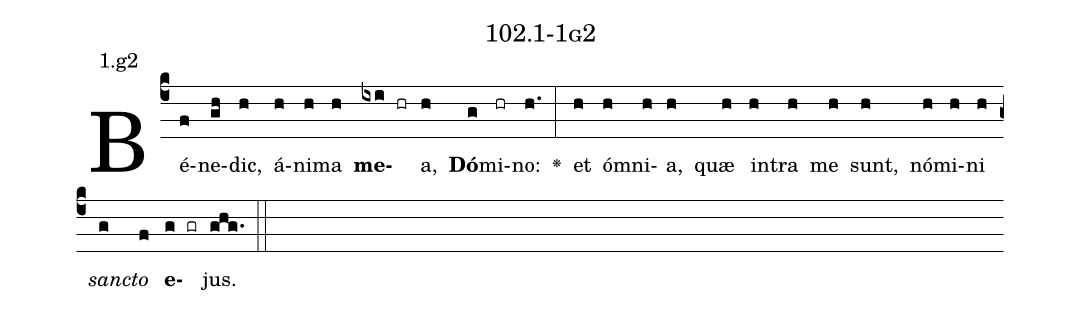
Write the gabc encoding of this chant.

name: 102.1-1g2;
annotation: 1.g2;
%%
(c4)Bé(f)ne(gh)dic,(h) á(h)ni(h)ma(h) <b>me</b>(ixi hr)a,(h) <b>Dó</b>(g)mi(hr)no:(h.) <v>\greheightstar</v>(:) et(h) óm(h)ni(h)a,(h) quæ(h) in(h)tra(h) me(h) sunt,(h) nó(h)mi(h)ni(h) <i>sanc</i>(g)<i>to</i>(f) <b>e</b>(g gr)jus.(ghg.) (::)


%E(h) u(h) o(g) u(f) a(g) e.(ghg.) (::)
